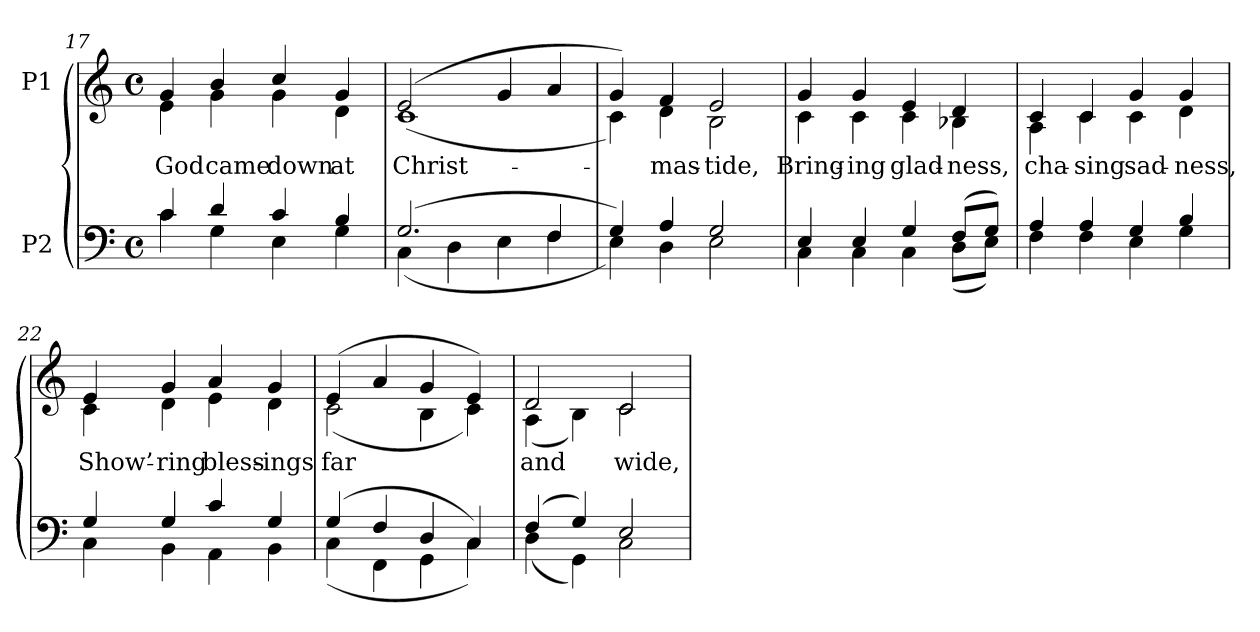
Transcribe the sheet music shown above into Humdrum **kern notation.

**kern	**kern	**text
*part2	*part1	*part1
*staff2	*staff1	*staff1
*I"P2	*I"P1	*
*clefF4	*clefG2	*
*k[]	*k[]	*
*C:	*C:	*
*M4/4	*M4/4	*
*met(c)	*met(c)	*
=17	=17	=17
*^	*	*
!	!	!	!LO:LY:b:color=#000000
*	*	*^	*
4ci/	4ci\	4gi/	4ei\	God
!	!	!	!	!LO:LY:b:color=#000000
4di/	4Gi\	4bi/	4gi\	came
!	!	!	!	!LO:LY:b:color=#000000
4ci/	4Ei\	4cci/	4gi\	down
!	!	!	!	!LO:LY:b:color=#000000
4Bi/	4Gi\	4gi/	4di\	at
=18	=18	=18	=18	=18
!	!	!	!	!LO:LY:b:color=#000000
(2.Gi/	(4Ci\	(2ei/	(1ci	Christ-
.	4Di\	.	.	.
.	4Ei\	4gi/	.	.
4Fi/	4Fi\	4ai/	.	.
=19	=19	=19	=19	=19
4Gi/)	4Ei\)	4gi/)	4ci\)	.
!	!	!	!	!LO:LY:b:color=#000000
4Ai/	4Di\	4fi/	4di\	-mas-
!	!	!	!	!LO:LY:b:color=#000000
2Gi/	2Ei\	2ei/	2Bi\	-tide,
!!LO:PB:g=z	!!
=20	=20	=20	=20	=20
!	!	!	!	!LO:LY:b:color=#000000
4Ei/	4Ci\	4gi/	4ci\	Bring-
!	!	!	!	!LO:LY:b:color=#000000
4Ei/	4Ci\	4gi/	4ci\	-ing
!	!	!	!	!LO:LY:b:color=#000000
4Gi/	4Ci\	4ei/	4ci\	glad-
!	!	!	!	!LO:LY:b:color=#000000
(8Fi/L	(8Di\L	4di/	4B-Xi\	-ness,
8Gi/J)	8Ei\J)	.	.	.
=21	=21	=21	=21	=21
!	!	!	!	!LO:LY:b:color=#000000
4Ai/	4Fi\	4ci/	4Ai\	cha-
!	!	!	!	!LO:LY:b:color=#000000
4Ai/	4Fi\	4ci/	4ci\	-sing
!	!	!	!	!LO:LY:b:color=#000000
4Gi/	4Ei\	4gi/	4ci\	sad-
!	!	!	!	!LO:LY:b:color=#000000
4Bi/	4Gi\	4gi/	4di\	-ness,
=22	=22	=22	=22	=22
!	!	!	!	!LO:LY:b:color=#000000
4Gi/	4Ci\	4ei/	4ci\	Show’-
!	!	!	!	!LO:LY:b:color=#000000
4Gi/	4BBi\	4gi/	4di\	-ring
!	!	!	!	!LO:LY:b:color=#000000
4ci/	4AAi\	4ai/	4ei\	bless-
!	!	!	!	!LO:LY:b:color=#000000
4Gi/	4BBi\	4gi/	4di\	-ings
=23	=23	=23	=23	=23
!	!	!	!	!LO:LY:b:color=#000000
(4Gi/	(4Ci\	(4ei/	(2ci\	far
4Fi/	4FFi\	4ai/	.	.
4Di/	4GGi\	4gi/	4Bi\	.
4Ci/)	4Ci\)	4ei/)	4ci\)	.
=24	=24	=24	=24	=24
!	!	!	!	!LO:LY:b:color=#000000
(4Fi/	(4Di\	2di/	(4Ai\	and
4Gi/)	4GGi\)	.	4Bi\)	.
!	!	!	!	!LO:LY:b:color=#000000
2Ei/	2Ci\	2ci/	2ci\	wide,
*v	*v	*	*	*
*	*v	*v	*
=	=	=
*-	*-	*-
